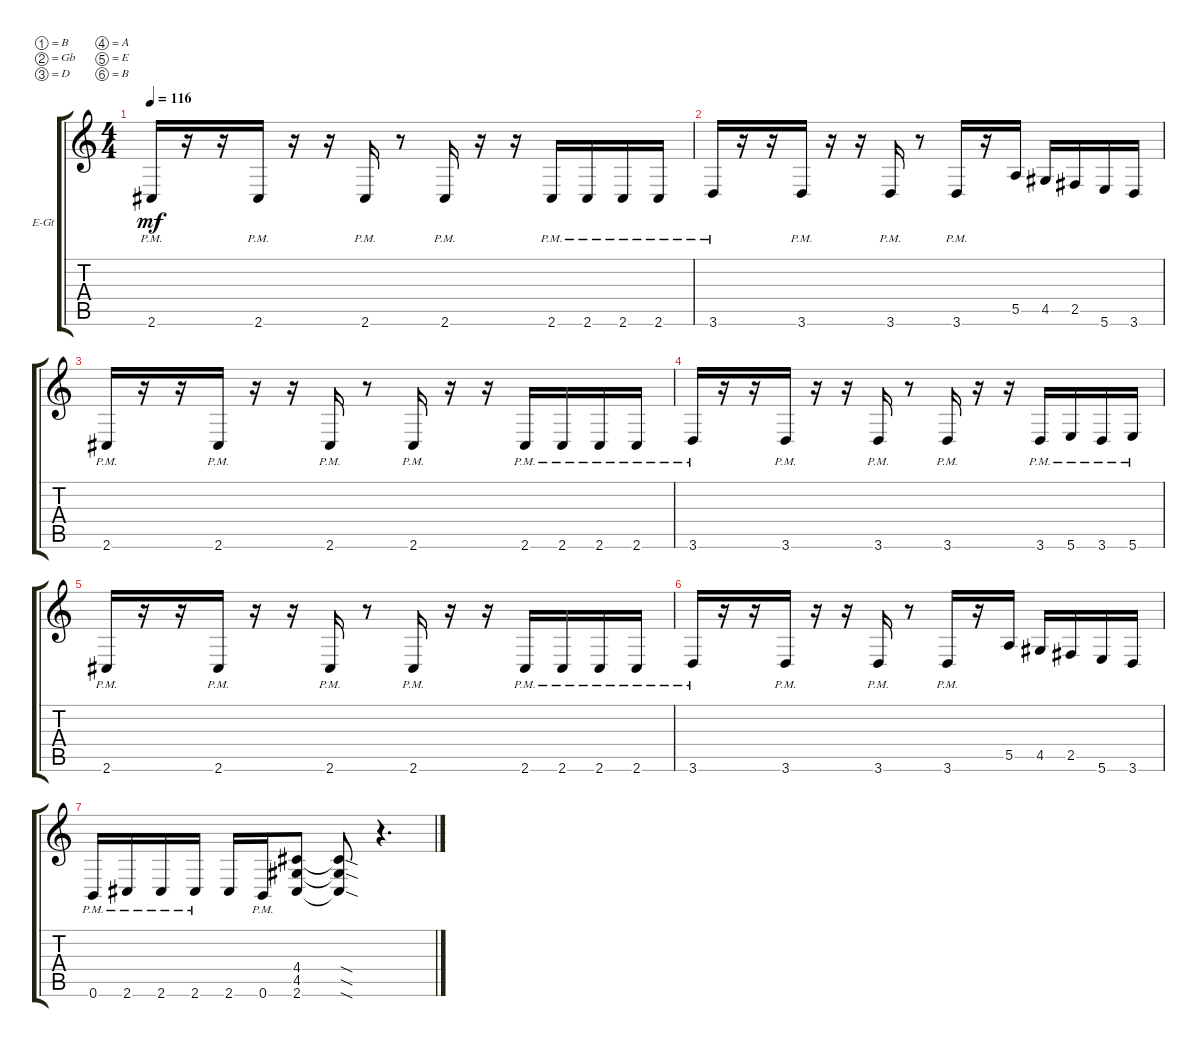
\bracketExtendMode groupsimilarinstruments
\firstSystemTrackNameOrientation horizontal
\otherSystemsTrackNameOrientation horizontal
\track ("Electric Guitar 2" "E-Gt") {instrument distortionguitar}
\staff {score tabs}
\tuning (B3 Gb3 D3 A2 E2 B1)
\ts (4 4)
\tempo 116
\clef g2
\ks c
2.6{pm}.16{dy mf} r.16 r.16 2.6{pm}.16 r.16 r.16 2.6{pm}.16 r.8 2.6{pm}.16 r.16 r.16 2.6{pm}.16 2.6{pm}.16 2.6{pm}.16 2.6{pm}.16 |
3.6{pm}.16 r.16 r.16 3.6{pm}.16 r.16 r.16 3.6{pm}.16 r.8 3.6{pm}.16 r.16 5.5.16 4.5.16 2.5.16 5.6.16 3.6.16 |
2.6{pm}.16 r.16 r.16 2.6{pm}.16 r.16 r.16 2.6{pm}.16 r.8 2.6{pm}.16 r.16 r.16 2.6{pm}.16 2.6{pm}.16 2.6{pm}.16 2.6{pm}.16 |
3.6{pm}.16 r.16 r.16 3.6{pm}.16 r.16 r.16 3.6{pm}.16 r.8 3.6{pm}.16 r.16 r.16 3.6{pm}.16 5.6{pm}.16 3.6{pm}.16 5.6{pm}.16 |
2.6{pm}.16 r.16 r.16 2.6{pm}.16 r.16 r.16 2.6{pm}.16 r.8 2.6{pm}.16 r.16 r.16 2.6{pm}.16 2.6{pm}.16 2.6{pm}.16 2.6{pm}.16 |
3.6{pm}.16 r.16 r.16 3.6{pm}.16 r.16 r.16 3.6{pm}.16 r.8 3.6{pm}.16 r.16 5.5.16 4.5.16 2.5.16 5.6.16 3.6.16 |
0.6{pm}.16 2.6{pm}.16 2.6{pm}.16 2.6{pm}.16 2.6.16 0.6{pm}.16 (2.6 4.5 4.4).8 (2.6{sod t} 4.5{sod t} 4.4{sod t}).8 r.4{d}
